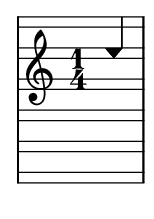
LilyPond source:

\version "2.14.0"

\header {
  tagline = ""
}

\paper {
  #(set-paper-size "a10")
}

%Customizing note head stencils based on pitch
%Defining stencils

upTriangle =
#(ly:make-stencil 
	(list 'embedded-ps
    "gsave
      currentpoint translate
      newpath
      -.1875 -.5 moveto
      .65625 .5 lineto
      1.5 -.5 lineto
      closepath
      fill
      grestore" )
    (cons -.1875 1.5)
    (cons -.5 .5)
)

downTriangle =
#(ly:make-stencil 
	(list 'embedded-ps
    "gsave
      currentpoint translate

      newpath
      .08 .34 moveto
      .65625 -.4 lineto
      1.2325 .34 lineto
      closepath
      0.12 setlinewidth
      stroke      

      newpath
      -.0775 .43 moveto
      .65625 -.43 lineto
      1.39 .43 lineto
      closepath
      0.1 setlinewidth
      stroke      
	  
	  newpath
      -.1675 .48 moveto
      .65625 -.48 lineto
      1.48 .48 lineto
      closepath
      0.04 setlinewidth
      stroke

      grestore" )
    (cons -.1875 1.5)
    (cons -.5 .5)
)

upTriLgr = 
#(ly:make-stencil 
	(list 'embedded-ps
    "gsave
      currentpoint translate
      newpath
      -.1875 -.5 moveto
      .65625 .5 lineto
      1.5 -.5 lineto
      closepath
      fill
	  newpath
	  -.5 0 moveto
	  1.8 0 lineto
      closepath
      .19 setlinewidth
      stroke  
      grestore" )
    (cons -.1875 1.5)
    (cons -.5 .5)
)

downTriLgr =
#(ly:make-stencil 
	(list 'embedded-ps
    "gsave
      currentpoint translate
      newpath
      .08 .34 moveto
      .65625 -.4 lineto
      1.2325 .34 lineto
      closepath
      0.12 setlinewidth
      stroke      
      newpath
      -.0775 .43 moveto
      .65625 -.43 lineto
      1.39 .43 lineto
      closepath
      0.1 setlinewidth
      stroke      
	  newpath
      -.1675 .48 moveto
      .65625 -.48 lineto
      1.48 .48 lineto
      closepath
      0.04 setlinewidth
      stroke
	  newpath
	  -.5 0 moveto
	  1.8 0 lineto
      closepath
      .19 setlinewidth
      stroke  
      grestore" )
    (cons -.1875 1.5)
    (cons -.5 .5)
)

%Based on the pitch's semitone, which note head
#(define (semitone-to-stencil semitone)
         (let ((s (modulo semitone 12)))
         	(case s
		((11) upTriLgr)
		((0) downTriLgr)
		(else (if (= (remainder semitone 2) 0) downTriangle upTriangle))
	))
)

%Get the pitch from the grob, convert to semitone, and send it on
#(define (stencil-notehead grob)
   (semitone-to-stencil 
	 (ly:pitch-semitones (ly:event-property (event-cause grob) 'pitch))))


%Begin stem attachment adjustment code
%Assign stem attachment values to variables

upTriUpStem 	= #'(1 . -1)
upTridownStem 	= #'(1 . .9)
downTriUpStem	= #'(1 . .9)
downTriDownStem	= #'(1 . -1)

%Based on the pitch, is the stem up or down, 
%Then based on pitch is the note head an up or down triangle

#(define (pitch-to-stem pitch stemdir)
	(if (= (modulo (ly:pitch-semitones pitch) 2) 1) 
		(if (= UP stemdir) upTriUpStem upTridownStem)		
		(if (= DOWN stemdir) downTriDownStem downTriUpStem)
	)
)

%Get the stem from notehead grob
#(define (notehead-get-notecolumn nhgrob)
   (ly:grob-parent nhgrob X))

#(define (notehead-get-stem nhgrob)
   (let ((notecolumn (notehead-get-notecolumn nhgrob)))
     (ly:grob-object notecolumn 'stem)))

%Get the pitch and stem direction from the grob and send it on
#(define (stem-adjuster nhgrob)
	(pitch-to-stem
	    (ly:event-property (event-cause nhgrob) 'pitch) 
		(ly:grob-property (notehead-get-stem nhgrob) 'direction) ))

%Begin double-stem for half note code
#(define (doubleStemmer grob)
   (if (= 1 (ly:grob-property grob 'duration-log))

		(ly:stencil-combine-at-edge
              (ly:stem::print grob)
              X
              (- (ly:grob-property grob 'direction))
              (ly:stem::print grob)
              -.42 0) ;; note: use .15 for other side

		(ly:stem::print grob)
	)
)

%End customization scripts


upTriangleEmpty =
#(ly:make-stencil 
	(list 'embedded-ps
    "gsave
      currentpoint translate
      newpath
      -.1875 -.5 moveto
      .65625 .5 lineto
      1.5 -.5 lineto
      closepath
      0.19 setlinewidth
      stroke
      grestore" )
    (cons -.1875 1.5)
    (cons -.5 .5)
)

upTriangleFull =
#(ly:make-stencil 
	(list 'embedded-ps
    "gsave
      currentpoint translate
      newpath
      -.1875 -.5 moveto
      .65625 .5 lineto
      1.5 -.5 lineto
      closepath
      fill
      grestore" )
    (cons -.1875 1.5)
    (cons -.5 .5)
)

downTriangleEmpty =
#(ly:make-stencil 
	(list 'embedded-ps
    "gsave
      currentpoint translate

      newpath
      .08 .34 moveto
      .65625 -.4 lineto
      1.2325 .34 lineto
      closepath
      0.12 setlinewidth
      stroke      

      newpath
      -.0775 .43 moveto
      .65625 -.43 lineto
      1.39 .43 lineto
      closepath
      0.1 setlinewidth
      stroke      
	  
	  newpath
      -.1675 .48 moveto
      .65625 -.48 lineto
      1.48 .48 lineto
      closepath
      0.04 setlinewidth
      stroke

      grestore" )
    (cons -.1875 1.5)
    (cons -.5 .5)
)

downTriangleFull =
#(ly:make-stencil 
	(list 'embedded-ps
    "gsave
      currentpoint translate

      newpath
      .08 .34 moveto
      .65625 -.4 lineto
      1.2325 .34 lineto
      closepath
      0.12 setlinewidth
      stroke      

      newpath
      -.0775 .43 moveto
      .65625 -.43 lineto
      1.39 .43 lineto
      closepath
      0.1 setlinewidth
      stroke      
	  
	  newpath
      -.1675 .48 moveto
      .65625 -.48 lineto
      1.48 .48 lineto
      closepath
      fill

      grestore" )
    (cons -.1875 1.5)
    (cons -.5 .5)
)

upTriLgr = 
#(ly:make-stencil 
	(list 'embedded-ps
    "gsave
      currentpoint translate
      newpath
      -.1875 -.5 moveto
      .65625 .5 lineto
      1.5 -.5 lineto
      closepath
      0.19 setlinewidth
      stroke
	  newpath
	  -.5 0 moveto
	  1.8 0 lineto
      closepath
      .19 setlinewidth
      stroke  
      grestore" )
    (cons -.1875 1.5)
    (cons -.5 .5)
)

downTriLgr =
#(ly:make-stencil 
	(list 'embedded-ps
    "gsave
      currentpoint translate
      newpath
      .08 .34 moveto
      .65625 -.4 lineto
      1.2325 .34 lineto
      closepath
      0.12 setlinewidth
      stroke      
      newpath
      -.0775 .43 moveto
      .65625 -.43 lineto
      1.39 .43 lineto
      closepath
      0.1 setlinewidth
      stroke      
	  newpath
      -.1675 .48 moveto
      .65625 -.48 lineto
      1.48 .48 lineto
      closepath
      0.04 setlinewidth
      stroke
	  newpath
	  -.5 0 moveto
	  1.8 0 lineto
      closepath
      .19 setlinewidth
      stroke  
      grestore" )
    (cons -.1875 1.5)
    (cons -.5 .5)
)

%Based on the pitch's semitone, which note head
#(define (semitone-to-stencil semitone)
         (let ((s (modulo semitone 12)))
         	(case s
		((11) upTriLgr)
		((0) downTriLgr)
                ((2 4) downTriangleEmpty)
                ((5 7 9) upTriangleEmpty)
                ((1 3) upTriangleFull)
                ((6 8 10) downTriangleFull)
	))
)

%Get the pitch from the grob, convert to semitone, and send it on
#(define (stencil-notehead grob)
   (semitone-to-stencil 
	 (ly:pitch-semitones (ly:event-property (event-cause grob) 'pitch))))


%Begin stem attachment adjustment code
%Assign stem attachment values to variables

upTriUpStem 	= #'(1 . -1)
upTridownStem 	= #'(1 . .9)
downTriUpStem	= #'(1 . .9)
downTriDownStem	= #'(1 . -1)

%Based on the pitch, is the stem up or down, 
%Then based on pitch is the note head an up or down triangle

#(define (pitch-to-stem pitch stemdir)
	(if (= (modulo (ly:pitch-semitones pitch) 2) 1) 
		(if (= UP stemdir) upTriUpStem upTridownStem)		
		(if (= DOWN stemdir) downTriDownStem downTriUpStem)
	)
)

%Get the stem from notehead grob
#(define (notehead-get-notecolumn nhgrob)
   (ly:grob-parent nhgrob X))

#(define (notehead-get-stem nhgrob)
   (let ((notecolumn (notehead-get-notecolumn nhgrob)))
     (ly:grob-object notecolumn 'stem)))

%Get the pitch and stem direction from the grob and send it on
#(define (stem-adjuster nhgrob)
	(pitch-to-stem
	    (ly:event-property (event-cause nhgrob) 'pitch) 
		(ly:grob-property (notehead-get-stem nhgrob) 'direction) ))

%Begin double-stem for half note code
#(define (doubleStemmer grob)
   (if (= 1 (ly:grob-property grob 'duration-log))

		(ly:stencil-combine-at-edge
              (ly:stem::print grob)
              X
              (- (ly:grob-property grob 'direction))
              (ly:stem::print grob)
              -.42 0) ;; note: use .15 for other side

		(ly:stem::print grob)
	)
)

%End customization scripts

down = {
      \override Stem #'direction = #DOWN     
}

up = {
      \override Stem #'direction = #UP
}

nl = {
      \once \override Score.RehearsalMark #'transparent = ##t
      \mark "C"
}

tn = {
  \override Staff.StaffSymbol #'line-positions = #'(10 8 4 2 -2 -4 -8 -10 -14 -16 -20 -22)
  \override NoteHead #'stem-attachment = #stem-adjuster
  \override NoteHead #'stencil = #stencil-notehead
  \override Stem #'stencil = #doubleStemmer
}

notes = \relative c {
      \time 1/4
      \autoBeamOff

      \up
      fis''4
}

\new Staff \with {
  \remove "Accidental_engraver"
  \remove "Key_engraver" 
  staffLineLayoutFunction = #(lambda (p) (floor (/ (+ (ly:pitch-semitones p) 1) 2)))
  middleCPosition = #-6
  clefGlyph = #"clefs.G"
  clefPosition = #(+ -6 4)
}
{
  \tn
  \notes 
}


